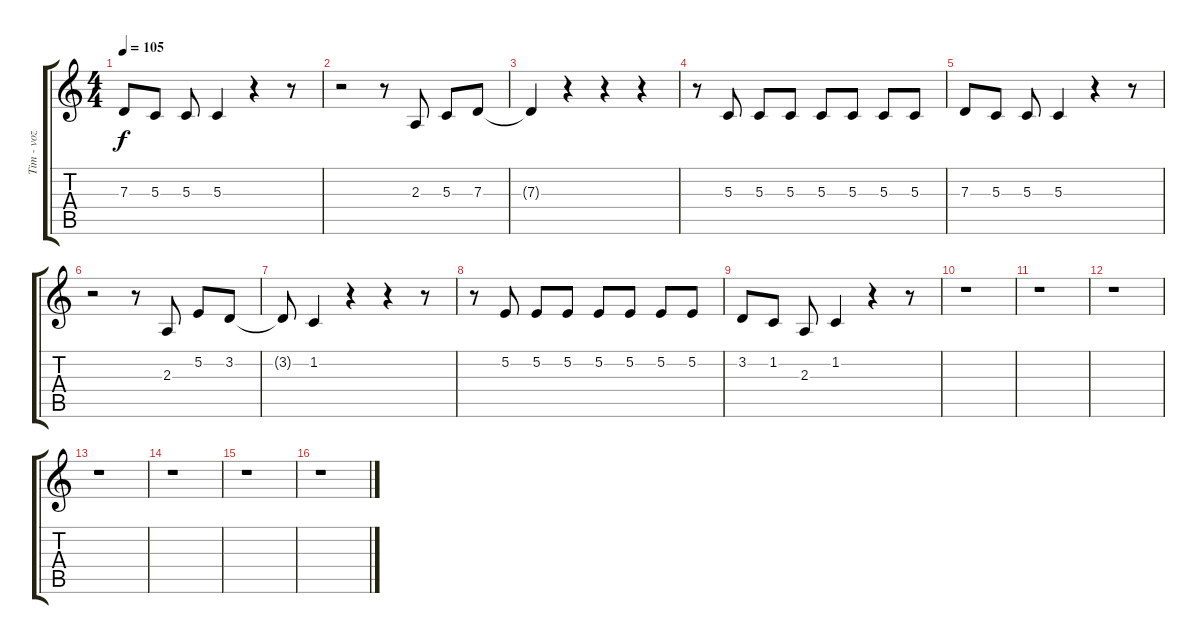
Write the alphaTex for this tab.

\track ("Tim - voz" "Tim - voz") {instrument tenorsax}
\staff {score tabs}
\tuning (E4 B3 G3 D3 A2 E2) {hide}
\ts (4 4)
\tempo 105
\clef g2
\ks c
7.3.8{dy f} 5.3.8 5.3.8 5.3.4 r.4 r.8 |
r.2 r.8 2.3.8 5.3.8 7.3.8 |
7.3{t}.4 r.4 r.4 r.4 |
r.8 5.3.8 5.3.8 5.3.8 5.3.8 5.3.8 5.3.8 5.3.8 |
7.3.8 5.3.8 5.3.8 5.3.4 r.4 r.8 |
r.2 r.8 2.3.8 5.2.8 3.2.8 |
3.2{t}.8 1.2.4 r.4 r.4 r.8 |
r.8 5.2.8 5.2.8 5.2.8 5.2.8 5.2.8 5.2.8 5.2.8 |
3.2.8 1.2.8 2.3.8 1.2.4 r.4 r.8 |
r.1 |
r.1 |
r.1 |
r.1 |
r.1 |
r.1 |
r.1
